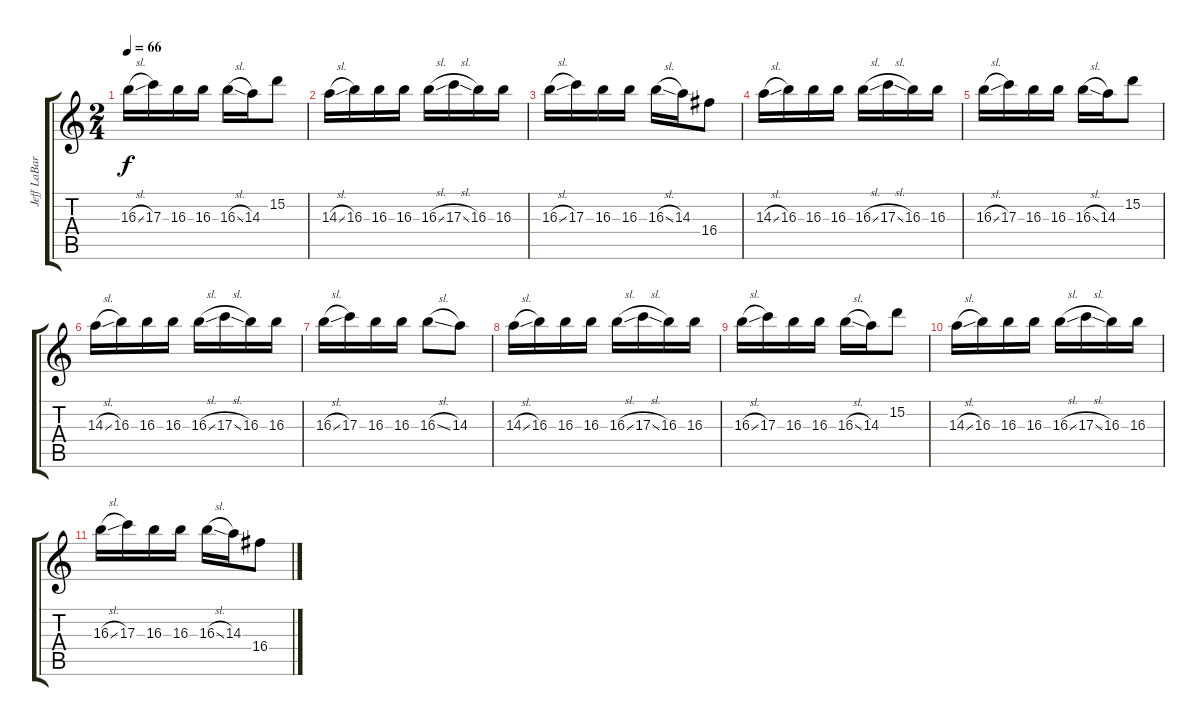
\track ("Jeff LaBar" "Jeff LaBar") {instrument distortionguitar}
\staff {score tabs}
\tuning (E4 B3 G3 D3 A2 E2) {hide}
\ts (2 4)
\tempo 66
\clef g2
\ks c
16.3{sl}.16{dy f} 17.3.16 16.3.16 16.3.16 16.3{sl}.16 14.3.16 15.2.8 |
14.3{sl}.16 16.3.16 16.3.16 16.3.16 16.3{sl}.16 17.3{sl}.16 16.3.16 16.3.16 |
16.3{sl}.16 17.3.16 16.3.16 16.3.16 16.3{sl}.16 14.3.16 16.4.8 |
14.3{sl}.16 16.3.16 16.3.16 16.3.16 16.3{sl}.16 17.3{sl}.16 16.3.16 16.3.16 |
16.3{sl}.16 17.3.16 16.3.16 16.3.16 16.3{sl}.16 14.3.16 15.2.8 |
14.3{sl}.16 16.3.16 16.3.16 16.3.16 16.3{sl}.16 17.3{sl}.16 16.3.16 16.3.16 |
16.3{sl}.16 17.3.16 16.3.16 16.3.16 16.3{sl}.8 14.3.8 |
14.3{sl}.16 16.3.16 16.3.16 16.3.16 16.3{sl}.16 17.3{sl}.16 16.3.16 16.3.16 |
16.3{sl}.16 17.3.16 16.3.16 16.3.16 16.3{sl}.16 14.3.16 15.2.8 |
14.3{sl}.16 16.3.16 16.3.16 16.3.16 16.3{sl}.16 17.3{sl}.16 16.3.16 16.3.16 |
16.3{sl}.16 17.3.16 16.3.16 16.3.16 16.3{sl}.16 14.3.16 16.4.8
